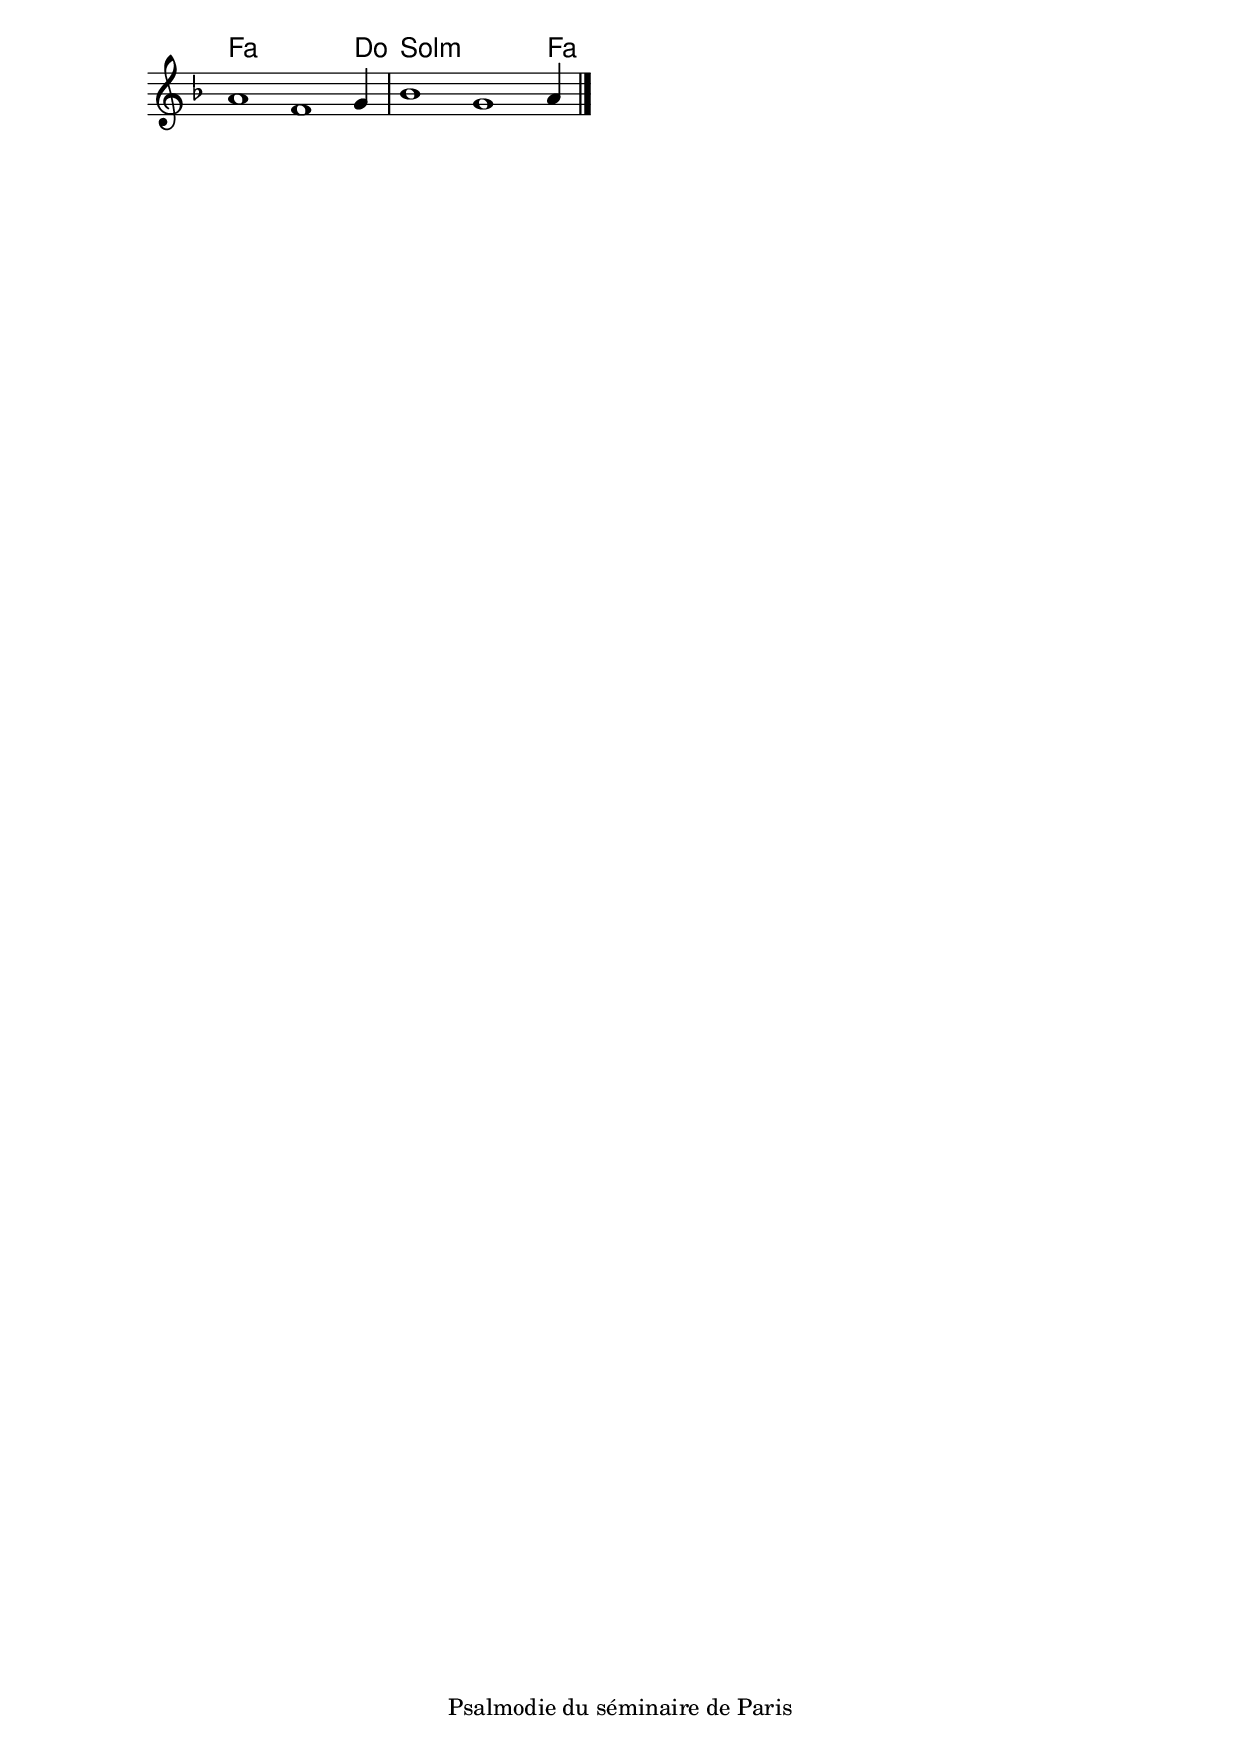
\version "2.20.0"
\language "italiano"

stemOff = \hide Staff.Stem
stemOn  = \undo \stemOff

\header {
  %title = "Psaume 42"
  %tagline = ##f
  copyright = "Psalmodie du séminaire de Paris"
}

\score {
  <<
    \new ChordNames {
      \set chordChanges = ##t
      \chordmode { 
        fa1 fa1 do4 
        sol1:m sol1:m fa4
      }
    }
    \new Staff \with { \remove "Time_signature_engraver" }
    \relative
    {
      \key fa \major
      \cadenzaOn
      \stemOff la'1 fa1 \stemOn sol4
      \bar "|"
      \stemOff sib1 sol1 \stemOn la4
      \bar "|."
    }
  >>
}